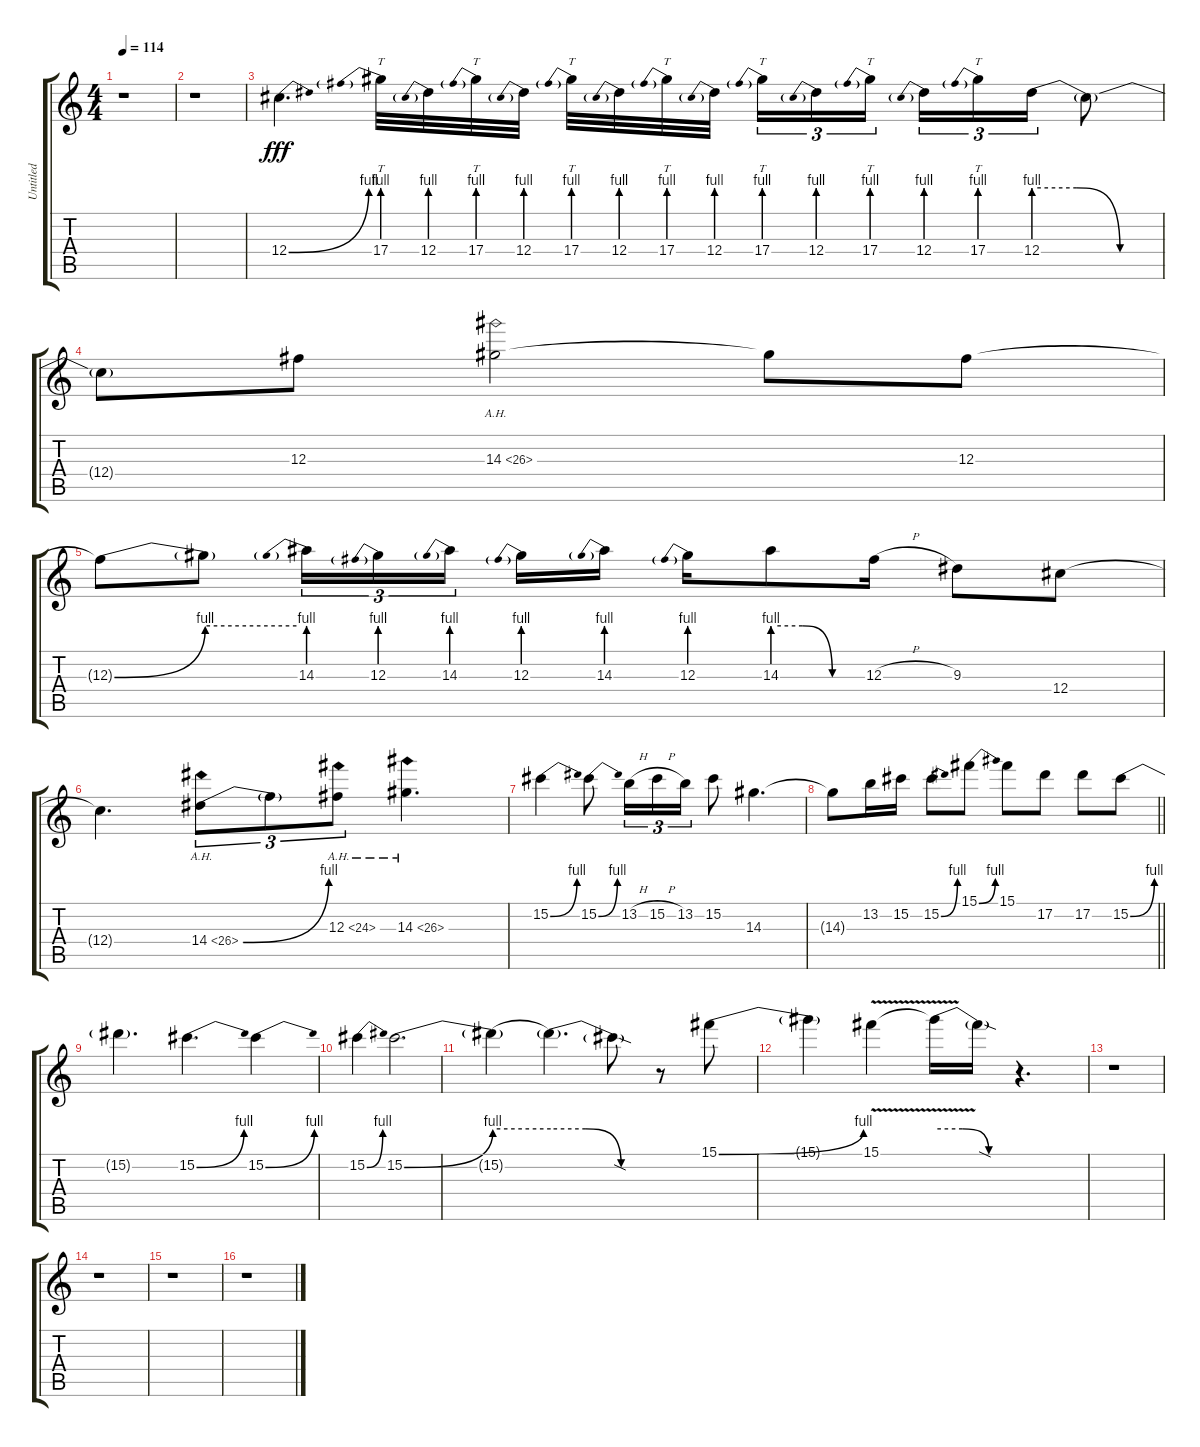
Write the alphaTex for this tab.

\track ("Untitled" "Untitled") {instrument distortionguitar}
\staff {score tabs}
\tuning (Eb4 Bb3 Gb3 Db3 Ab2 Db2) {hide}
\ts (4 4)
\tempo 114
\clef g2
\ks c
r.1{dy fff} |
r.1 |
12.4{be (bend 0 0 60 4)}.4{d} 17.4{be (prebend 0 4 60 4)}.32{tt} 12.4{be (prebend 0 4 60 4)}.32 17.4{be (prebend 0 4 60 4)}.32{tt} 12.4{be (prebend 0 4 60 4)}.32 17.4{be (prebend 0 4 60 4)}.32{tt} 12.4{be (prebend 0 4 60 4)}.32 17.4{be (prebend 0 4 60 4)}.32{tt} 12.4{be (prebend 0 4 60 4)}.32{beam splitsecondary} 17.4{be (prebend 0 4 60 4)}.16{tt tu (3 2)} 12.4{be (prebend 0 4 60 4)}.16{tu (3 2)} 17.4{be (prebend 0 4 60 4)}.16{tt tu (3 2)} 12.4{be (prebend 0 4 60 4)}.16{tu (3 2)} 17.4{be (prebend 0 4 60 4)}.16{tt tu (3 2)} 12.4{be (custom 0 4 20 4 40 0 60 0)}.16{tu (3 2)} 12.4{t}.8 |
12.4{t}.8 12.3.8 14.3{ah 12}.2 14.3{t}.8 12.3.8 |
12.3{be (bend 0 0 60 4) t}.8 12.3{be (hold 0 4 60 4) t}.8 14.3{be (prebend 0 4 60 4)}.16{tu (3 2)} 12.3{be (prebend 0 4 60 4)}.16{tu (3 2)} 14.3{be (prebend 0 4 60 4)}.16{tu (3 2) beam splitsecondary} 12.3{be (prebend 0 4 60 4)}.16 14.3{be (prebend 0 4 60 4)}.16 12.3{be (prebend 0 4 60 4)}.16 14.3{be (custom 0 4 20 4 40 0 60 0)}.8 12.3{h}.16 9.3.8 12.4.8 |
12.4{t}.4{d} 14.4{be (bend 0 0 60 4) ah 12}.8{tu (3 2)} 14.4{t}.8{tu (3 2)} 12.3{ah 12}.8{tu (3 2)} 14.3{ah 12}.4{d} |
15.2{be (bend 0 0 60 4)}.4 15.2{be (bend 0 0 60 4)}.8 13.2{h}.16{tu (3 2)} 15.2{h}.16{tu (3 2)} 13.2.16{tu (3 2)} 15.2.8 14.3.4{d} |
\barLineRight lightlight
14.3{t}.8 13.2.16 15.2.16 15.2{be (bend 0 0 60 4)}.8 15.1{be (bend 0 0 60 4)}.8 15.1.8 17.2.8 17.2.8 15.2{be (bend 0 0 60 4)}.8 |
15.2{t}.4{d} 15.2{be (bend 0 0 60 4)}.4{d} 15.2{be (bend 0 0 60 4)}.4 |
15.2{be (bend 0 0 60 4)}.4 15.2{be (bend 0 0 60 4)}.2{d} |
15.2{be (hold 0 4 60 4) t}.4 15.2{be (custom 0 4 20 4 40 0 60 0) t}.4{d} 15.2{sod t}.8 r.8 15.1{be (bend 0 0 60 4)}.8 |
15.1{t}.4 15.1{v}.4 15.1{be (custom 0 4 20 4 40 0 60 0) t}.16 15.1{sod t}.16 r.4{d} |
r.1 |
r.1 |
r.1 |
r.1
